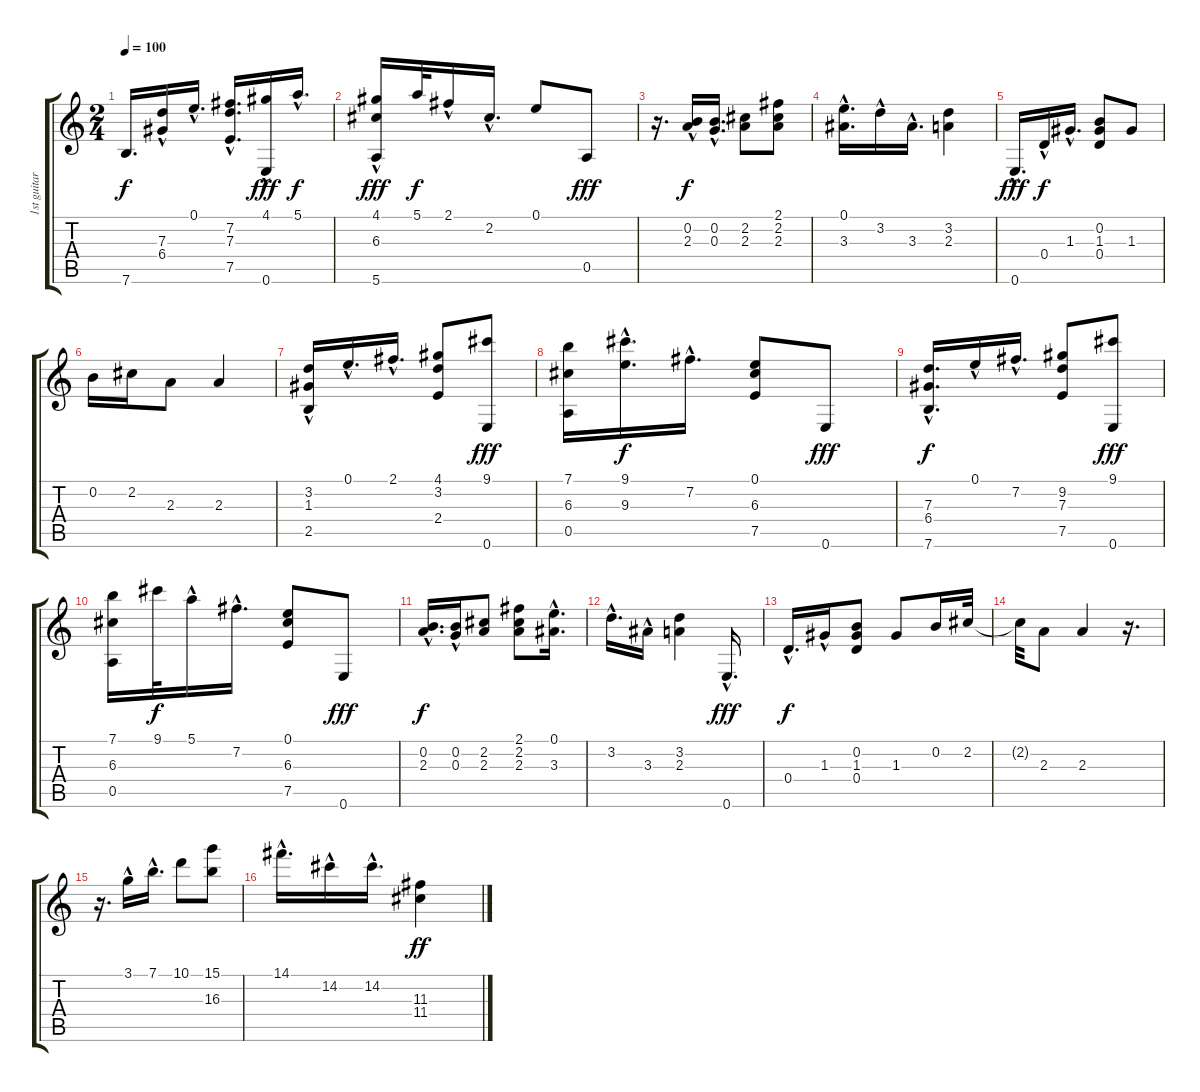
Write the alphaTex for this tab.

\track ("1st guitar" "1st guitar") {instrument acousticguitarnylon}
\staff {score tabs}
\tuning (E4 B3 G3 D3 A2 E2) {hide}
\ts (2 4)
\tempo 100
\clef g2
\ks c
7.6.16{d dy f} (7.3{hac} 6.4{hac}).16 0.1{hac}.16{d} (7.2{hac} 7.3{hac} 7.5{hac}).16{d} (4.1{hac} 0.6{hac}).16{dy fff} 5.1{hac}.16{d dy f} |
(4.1 6.3{hac} 5.6{hac}).16{dy fff} 5.1.32{dy f} 2.1{hac}.16 2.2{hac}.16{d} 0.1.8 0.5.8{dy fff} |
r.16{d} (0.2{hac} 2.3{hac}).16{dy f} (0.2{hac} 0.3{hac}).16{d} (2.2 2.3).8 (2.1 2.2 2.3).8 |
(0.1{hac} 3.3{hac}).16{d} 3.2{hac}.16 3.3{hac}.16{d} (3.2 2.3).4 |
0.6{hac}.16{d dy fff} 0.4{hac}.16{dy f} 1.3{hac}.16{d} (0.2 1.3 0.4).8 1.3.8 |
0.2.16 2.2.16 2.3.8 2.3.4 |
(3.2{hac} 1.3 2.5).16 0.1{hac}.16{d} 2.1{hac}.16{d} (4.1 3.2 2.4).8 (9.1 0.6).8{dy fff} |
(7.1 6.3 0.5).16 (9.1 9.3{hac}).16{d dy f} 7.2{hac}.16{d} (0.1 6.3 7.5).8 0.6.8{dy fff} |
(7.3{hac} 6.4 7.6).16{d dy f} 0.1{hac}.16 7.2{hac}.16{d} (9.2 7.3 7.5).8 (9.1 0.6).8{dy fff} |
(7.1 6.3 0.5).16 9.1.32{dy f} 5.1{hac}.16 7.2{hac}.16{d} (0.1 6.3 7.5).8 0.6.8{dy fff} |
(0.2{hac} 2.3{hac}).16{d dy f} (0.2{hac} 0.3{hac}).16 (2.2 2.3).8 (2.1 2.2 2.3).8 (0.1{hac} 3.3{hac}).16{d} |
3.2{hac}.16{d} 3.3{hac}.16 (3.2 2.3).4 0.6{hac}.16{d dy fff} |
0.4{hac}.16{d dy f} 1.3{hac}.16 (0.2 1.3 0.4).8 1.3.8 0.2.16 2.2.32 |
2.2{t}.32 2.3.8 2.3.4 r.16{d} |
r.16{d} 3.1{hac}.16 7.1{hac}.16{d} 10.1.8 (15.1 16.3).8 |
14.1{hac}.16{d} 14.2{hac}.16 14.2{hac}.16{d} (11.3 11.4).4{dy ff}
